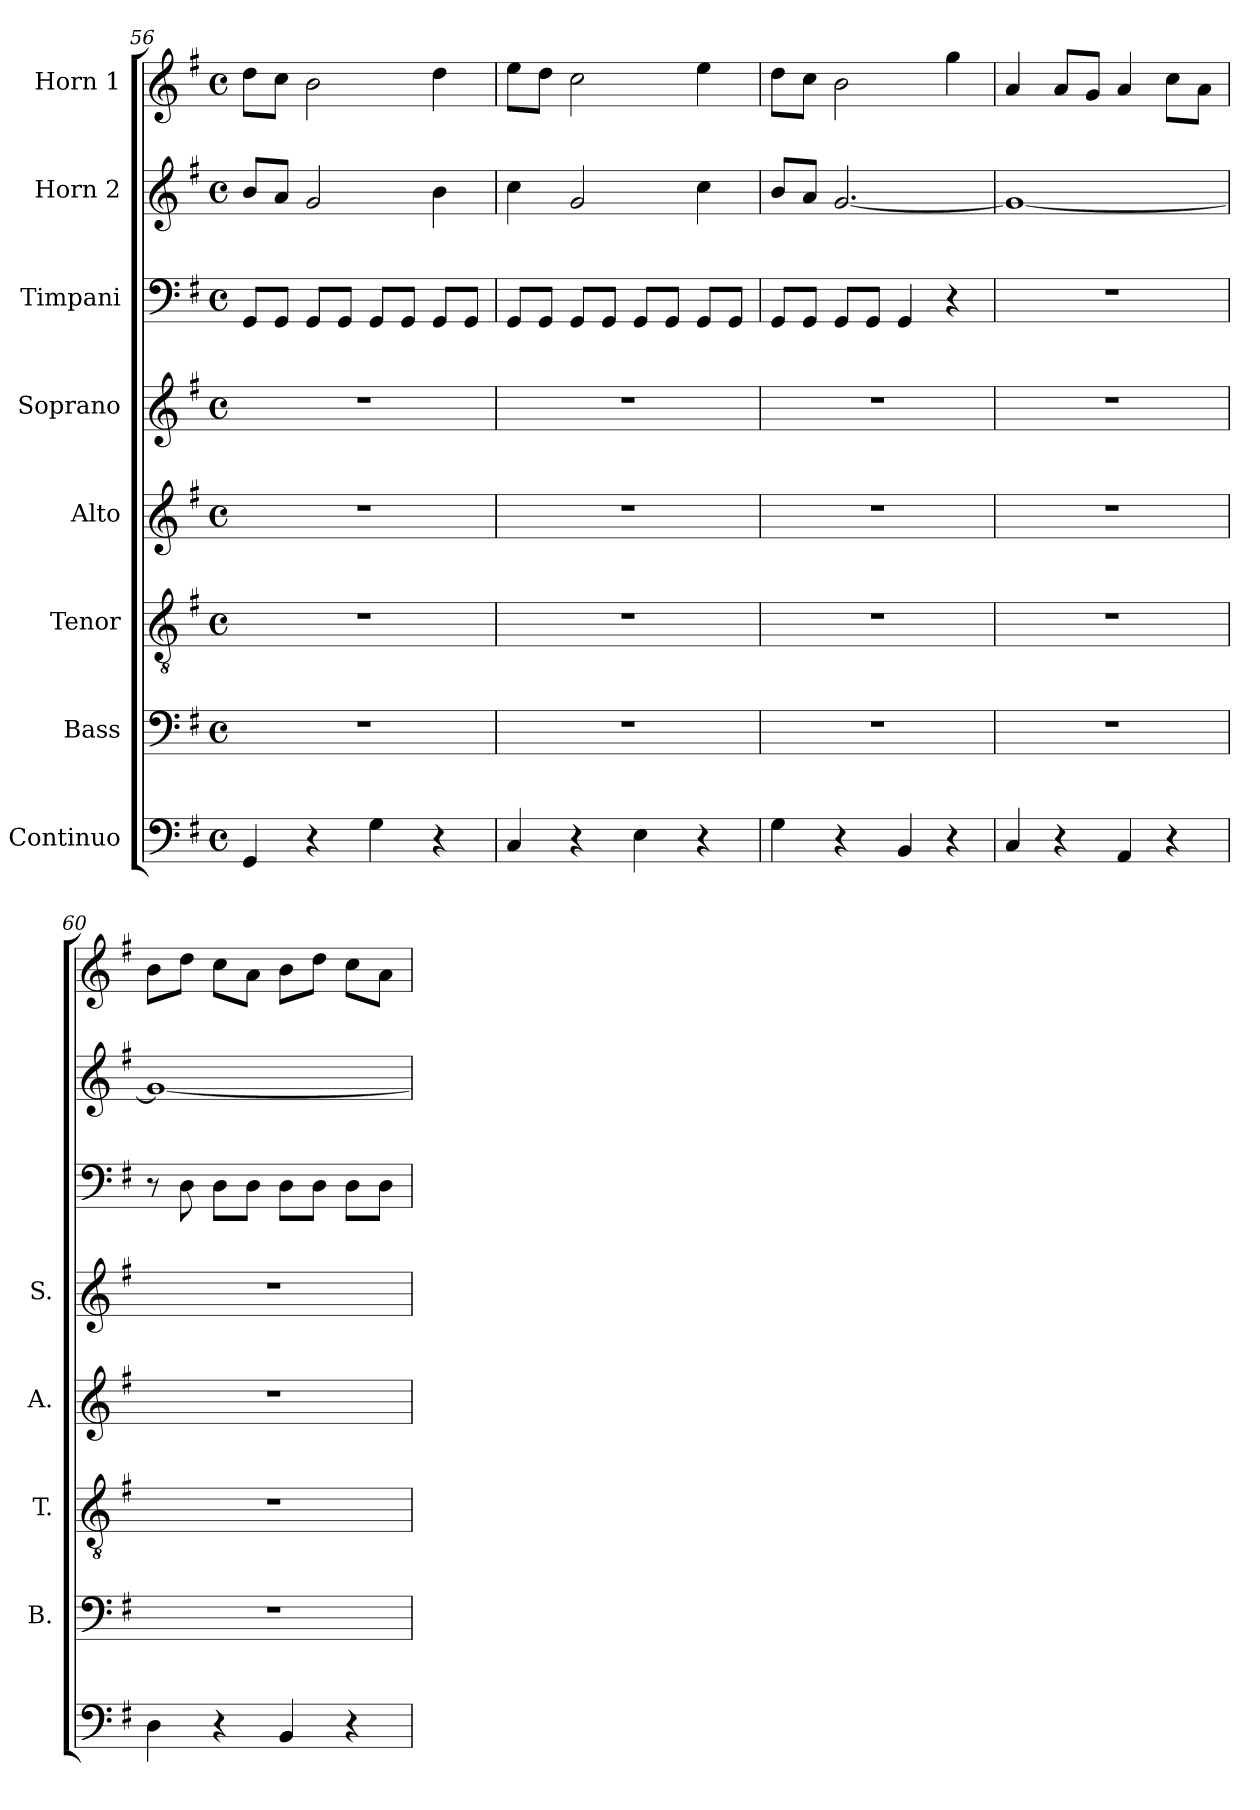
**kern	**kern	**kern	**kern	**kern	**kern	**kern	**kern
*part8	*part7	*part6	*part5	*part4	*part3	*part2	*part1
*staff8	*staff7	*staff6	*staff5	*staff4	*staff3	*staff2	*staff1
*I"Continuo	*I"Bass	*I"Tenor	*I"Alto	*I"Soprano	*I"Timpani	*I"Horn 2	*I"Horn 1
*	*I'B.	*I'T.	*I'A.	*I'S.	*	*	*
*clefF4	*clefF4	*clefGv2	*clefG2	*clefG2	*clefF4	*clefG2	*clefG2
*k[f#]	*k[f#]	*k[f#]	*k[f#]	*k[f#]	*k[f#]	*k[f#]	*k[f#]
*G:	*G:	*G:	*G:	*G:	*G:	*G:	*G:
*M4/4	*M4/4	*M4/4	*M4/4	*M4/4	*M4/4	*M4/4	*M4/4
*met(c)	*met(c)	*met(c)	*met(c)	*met(c)	*met(c)	*met(c)	*met(c)
=56	=56	=56	=56	=56	=56	=56	=56
4GG/	1r	1r	1r	1r	8GG/L	8b/L	8dd\L
.	.	.	.	.	8GG/J	8a/J	8cc\J
4r	.	.	.	.	8GG/L	2g/	2b\
.	.	.	.	.	8GG/J	.	.
4G\	.	.	.	.	8GG/L	.	.
.	.	.	.	.	8GG/J	.	.
4r	.	.	.	.	8GG/L	4b\	4dd\
.	.	.	.	.	8GG/J	.	.
!!LO:LB:g=z
=57	=57	=57	=57	=57	=57	=57	=57
4C/	1r	1r	1r	1r	8GG/L	4cc\	8ee\L
.	.	.	.	.	8GG/J	.	8dd\J
4r	.	.	.	.	8GG/L	2g/	2cc\
.	.	.	.	.	8GG/J	.	.
4E\	.	.	.	.	8GG/L	.	.
.	.	.	.	.	8GG/J	.	.
4r	.	.	.	.	8GG/L	4cc\	4ee\
.	.	.	.	.	8GG/J	.	.
=58	=58	=58	=58	=58	=58	=58	=58
4G\	1r	1r	1r	1r	8GG/L	8b/L	8dd\L
.	.	.	.	.	8GG/J	8a/J	8cc\J
4r	.	.	.	.	8GG/L	[2.g/	2b\
.	.	.	.	.	8GG/J	.	.
4BB/	.	.	.	.	4GG/	.	.
4r	.	.	.	.	4r	.	4gg\
=59	=59	=59	=59	=59	=59	=59	=59
4C/	1r	1r	1r	1r	1r	1g_	4a/
4r	.	.	.	.	.	.	8a/L
.	.	.	.	.	.	.	8g/J
4AA/	.	.	.	.	.	.	4a/
4r	.	.	.	.	.	.	8cc\L
.	.	.	.	.	.	.	8a\J
=60	=60	=60	=60	=60	=60	=60	=60
4D\	1r	1r	1r	1r	8r	1g_	8b\L
.	.	.	.	.	8D\	.	8dd\J
4r	.	.	.	.	8D\L	.	8cc\L
.	.	.	.	.	8D\J	.	8a\J
4BB/	.	.	.	.	8D\L	.	8b\L
.	.	.	.	.	8D\J	.	8dd\J
4r	.	.	.	.	8D\L	.	8cc\L
.	.	.	.	.	8D\J	.	8a\J
=	=	=	=	=	=	=	=
*-	*-	*-	*-	*-	*-	*-	*-
